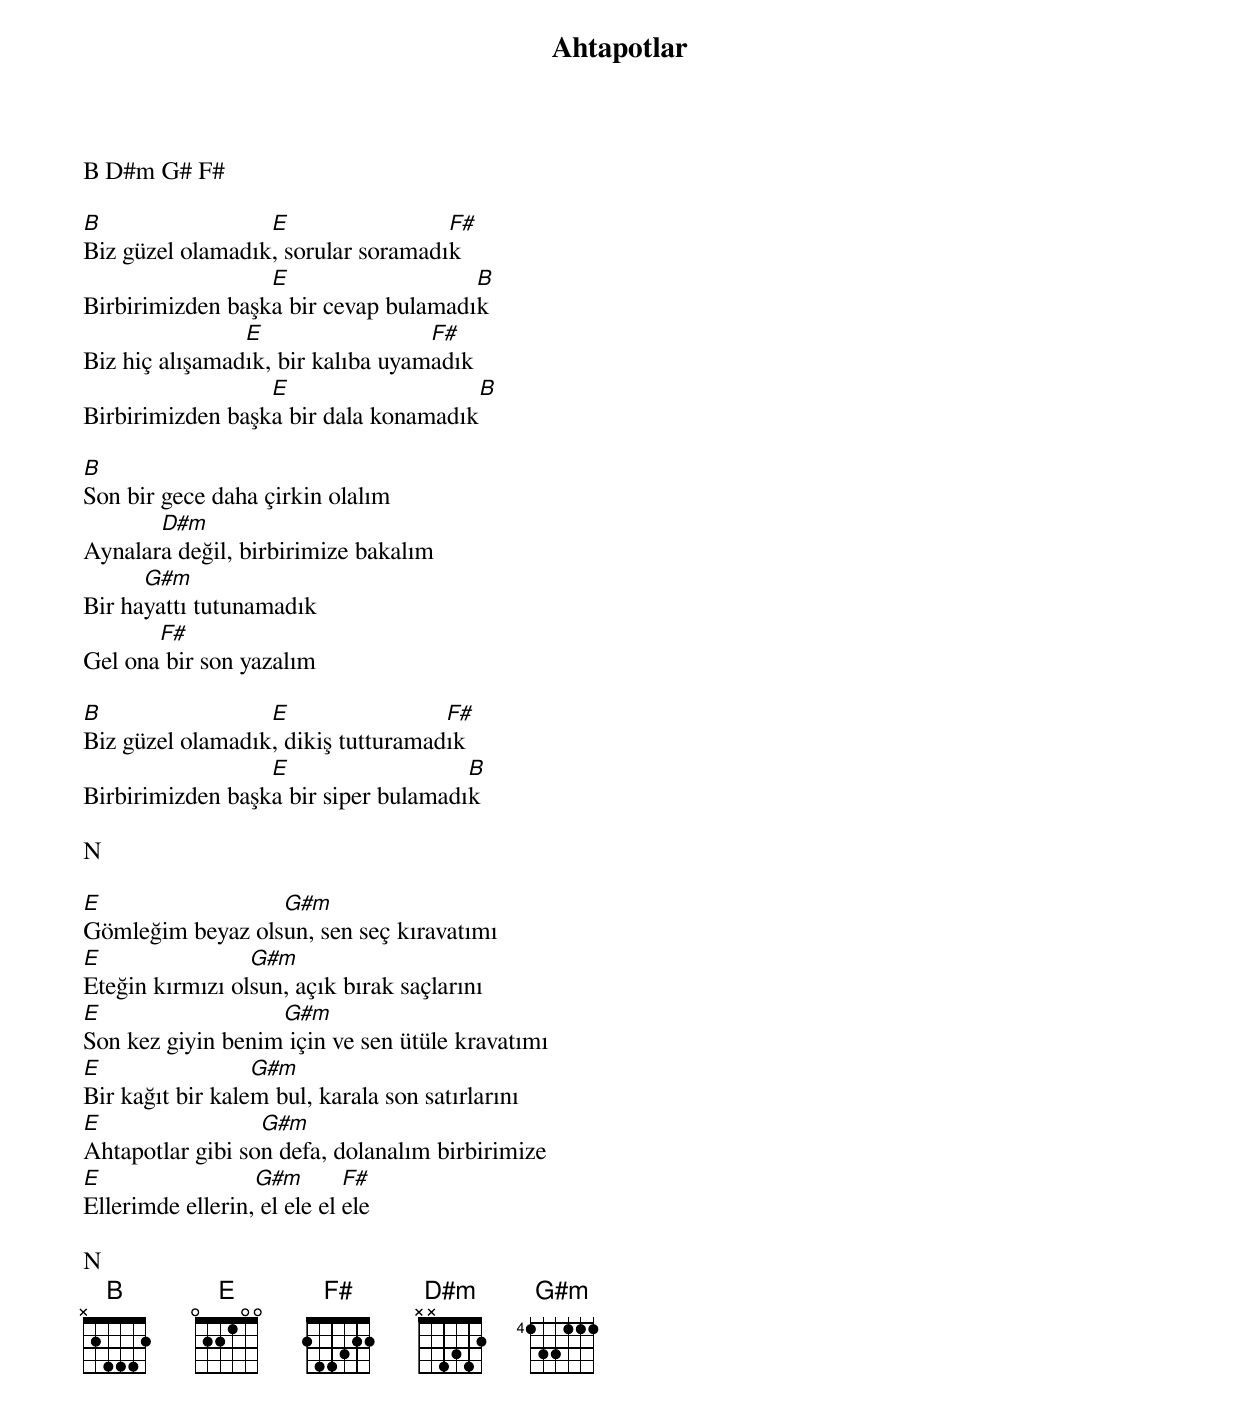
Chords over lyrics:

{title: Ahtapotlar}
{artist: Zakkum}

B D#m G# F#

B                 E                 F#
Biz güzel olamadık, sorular soramadık
                  E                   B
Birbirimizden başka bir cevap bulamadık
                E                  F#
Biz hiç alışamadık, bir kalıba uyamadık
                  E                   B
Birbirimizden başka bir dala konamadık

B
Son bir gece daha çirkin olalım
       D#m
Aynalara değil, birbirimize bakalım
      G#m
Bir hayattı tutunamadık
       F#
Gel ona bir son yazalım

B                 E                 F#
Biz güzel olamadık, dikiş tutturamadık
                  E                   B
Birbirimizden başka bir siper bulamadık

N

E                 G#m
Gömleğim beyaz olsun, sen seç kıravatımı
E                G#m
Eteğin kırmızı olsun, açık bırak saçlarını
E                  G#m
Son kez giyin benim için ve sen ütüle kravatımı
E                 G#m
Bir kağıt bir kalem bul, karala son satırlarını
E                 G#m
Ahtapotlar gibi son defa, dolanalım birbirimize
E                 G#m        F#
Ellerimde ellerin, el ele el ele

N
